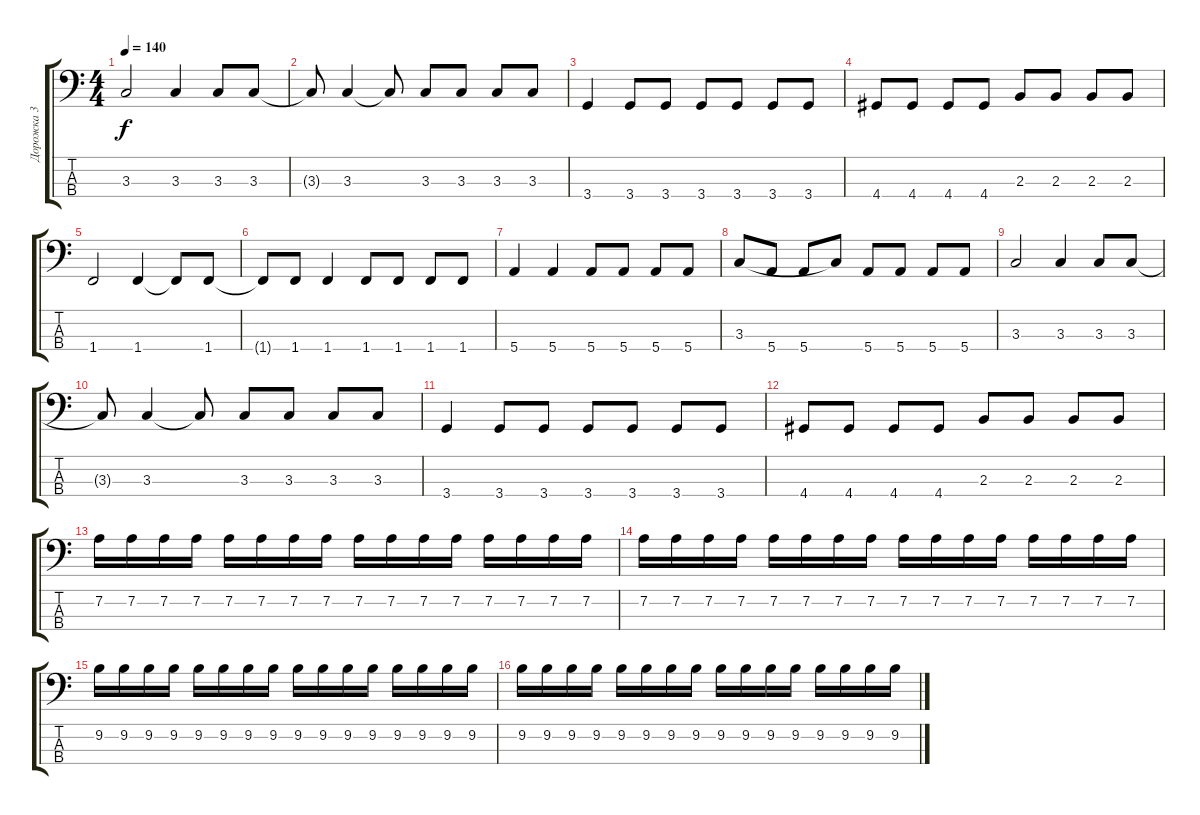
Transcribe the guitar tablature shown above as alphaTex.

\track ("Дорожка 3" "Дорожка 3") {instrument electricbassfinger}
\staff {score tabs}
\tuning (G2 D2 A1 E1) {hide}
\ts (4 4)
\tempo 140
\clef f4
\ks c
3.3.2{dy f} 3.3.4 3.3.8 3.3.8 |
3.3{t}.8 3.3.4 3.3{t}.8 3.3.8 3.3.8 3.3.8 3.3.8 |
3.4.4 3.4.8 3.4.8 3.4.8 3.4.8 3.4.8 3.4.8 |
4.4.8 4.4.8 4.4.8 4.4.8 2.3.8 2.3.8 2.3.8 2.3.8 |
1.4.2 1.4.4 1.4{t}.8 1.4.8 |
1.4{t}.8 1.4.8 1.4.4 1.4.8 1.4.8 1.4.8 1.4.8 |
5.4.4 5.4.4 5.4.8 5.4.8 5.4.8 5.4.8 |
3.3.8 5.4.8 5.4.8 3.3{t}.8 5.4.8 5.4.8 5.4.8 5.4.8 |
3.3.2 3.3.4 3.3.8 3.3.8 |
3.3{t}.8 3.3.4 3.3{t}.8 3.3.8 3.3.8 3.3.8 3.3.8 |
3.4.4 3.4.8 3.4.8 3.4.8 3.4.8 3.4.8 3.4.8 |
4.4.8 4.4.8 4.4.8 4.4.8 2.3.8 2.3.8 2.3.8 2.3.8 |
7.2.16 7.2.16 7.2.16 7.2.16 7.2.16 7.2.16 7.2.16 7.2.16 7.2.16 7.2.16 7.2.16 7.2.16 7.2.16 7.2.16 7.2.16 7.2.16 |
7.2.16 7.2.16 7.2.16 7.2.16 7.2.16 7.2.16 7.2.16 7.2.16 7.2.16 7.2.16 7.2.16 7.2.16 7.2.16 7.2.16 7.2.16 7.2.16 |
9.2.16 9.2.16 9.2.16 9.2.16 9.2.16 9.2.16 9.2.16 9.2.16 9.2.16 9.2.16 9.2.16 9.2.16 9.2.16 9.2.16 9.2.16 9.2.16 |
9.2.16 9.2.16 9.2.16 9.2.16 9.2.16 9.2.16 9.2.16 9.2.16 9.2.16 9.2.16 9.2.16 9.2.16 9.2.16 9.2.16 9.2.16 9.2.16
